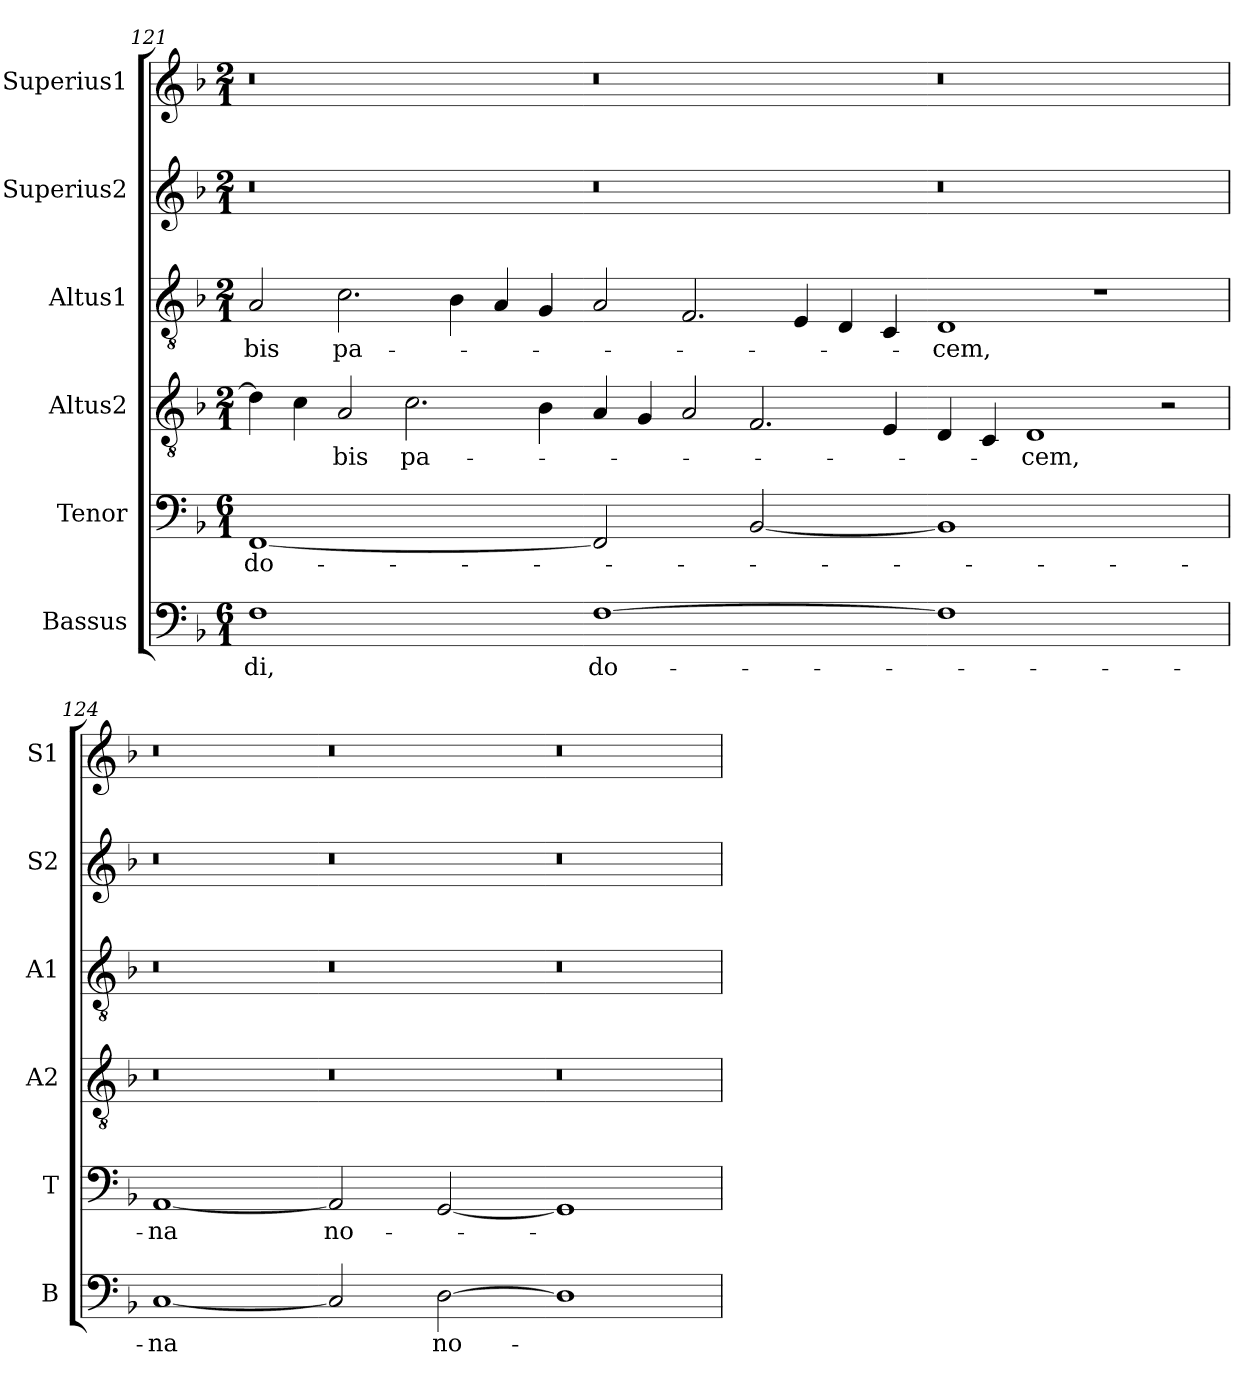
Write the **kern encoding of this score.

**kern	**text	**kern	**text	**kern	**text	**kern	**text	**kern	**kern
*part6	*part6	*part5	*part5	*part4	*part4	*part3	*part3	*part2	*part1
*staff6	*staff6	*staff5	*staff5	*staff4	*staff4	*staff3	*staff3	*staff2	*staff1
*I"Bassus	*	*I"Tenor	*	*I"Altus2	*	*I"Altus1	*	*I"Superius2	*I"Superius1
*I'B	*	*I'T	*	*I'A2	*	*I'A1	*	*I'S2	*I'S1
*clefF4	*	*clefF4	*	*clefGv2	*	*clefGv2	*	*clefG2	*clefG2
*k[b-]	*	*k[b-]	*	*k[b-]	*	*k[b-]	*	*k[b-]	*k[b-]
*M6/1	*	*M6/1	*	*M2/1	*	*M2/1	*	*M2/1	*M2/1
=121	=121	=121	=121	=121	=121	=121	=121	=121	=121
!LO:N:vis=1	!	!LO:N:vis=1	!	!	!	!	!	!	!
0F	-di,	[0FF	do-	4d\]	.	2A/	-bis	0r	0r
.	.	.	.	4c\	.	.	.	.	.
.	.	.	.	2A/	-bis	2.c\	pa-	.	.
.	.	.	.	2.c\	pa-	.	.	.	.
.	.	.	.	.	.	4B-\	.	.	.
.	.	.	.	.	.	4A/	.	.	.
.	.	.	.	4B-\	.	4G/	.	.	.
=122-	=122-	=122-	=122-	=122-	=122-	=122-	=122-	=122-	=122-
!LO:N:vis=1	!	!LO:N:vis=2	!	!	!	!	!	!	!
[0F	do-	1FF]	.	4A/	.	2A/	.	0r	0r
.	.	.	.	4G/	.	.	.	.	.
.	.	.	.	2A/	.	2.F/	.	.	.
!	!	!LO:N:vis=2	!	!	!	!	!	!	!
.	.	[1BB-	.	2.F/	.	.	.	.	.
.	.	.	.	.	.	4E/	.	.	.
.	.	.	.	.	.	4D/	.	.	.
.	.	.	.	4E/	.	4C/	.	.	.
=123-	=123-	=123-	=123-	=123-	=123-	=123-	=123-	=123-	=123-
!LO:N:vis=1	!	!LO:N:vis=1	!	!	!	!	!	!	!
0F]	.	0BB-]	.	4D/	.	1D	-cem,	0r	0r
.	.	.	.	4C/	.	.	.	.	.
.	.	.	.	1D	-cem,	.	.	.	.
.	.	.	.	.	.	1r	.	.	.
.	.	.	.	2r	.	.	.	.	.
=124	=124	=124	=124	=124	=124	=124	=124	=124	=124
!LO:N:vis=1	!	!LO:N:vis=1	!	!	!	!	!	!	!
[0C	-na	[0AA	-na	0r	.	0r	.	0r	0r
=125-	=125-	=125-	=125-	=125-	=125-	=125-	=125-	=125-	=125-
!LO:N:vis=2	!	!LO:N:vis=2	!	!	!	!	!	!	!
1C]	.	1AA]	no-	0r	.	0r	.	0r	0r
!LO:N:vis=2	!	!LO:N:vis=2	!	!	!	!	!	!	!
[1D	no-	[1GG	.	.	.	.	.	.	.
=126-	=126-	=126-	=126-	=126-	=126-	=126-	=126-	=126-	=126-
!LO:N:vis=1	!	!LO:N:vis=1	!	!	!	!	!	!	!
0D]	.	0GG]	.	0r	.	0r	.	0r	0r
=	=	=	=	=	=	=	=	=	=
*-	*-	*-	*-	*-	*-	*-	*-	*-	*-
